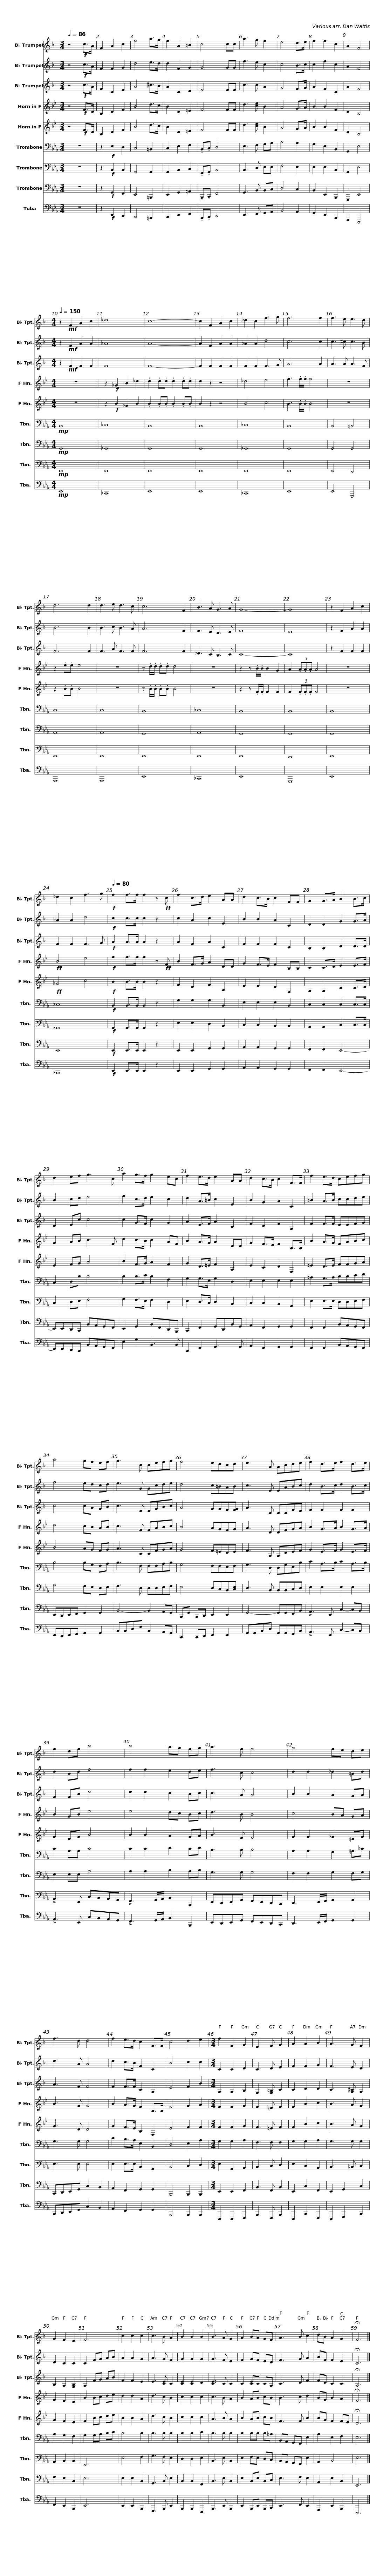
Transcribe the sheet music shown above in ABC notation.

X:1
%%score 1 2 3 4 5 6 7 8 9
L:1/8
Q:1/4=86
M:3/4
I:linebreak $
K:Eb
V:1 treble transpose=-2
V:2 treble transpose=-2
V:3 treble transpose=-2
V:4 treble transpose=-7
V:5 treble transpose=-7
V:6 bass
V:7 bass
V:8 bass
V:9 bass
V:1
[K:F] z4!f! c>A | F2 A2 c2 | f4 a>g | f2 A2 =B2 | c4 cc | %5
 a3 g f2 | e4 d>e | f2 f2 c2 |$ A2 F4 |[M:4/4][Q:1/4=150] z2!mf! F2 A2 c2 | %10
 _d8 | c8- | c2 F2 A2 c2 | _d2 c2 f3 g | f6 f2 |$ %15
 f3 e e3 d | d6 d2 | d3 e d3 c | c6 F2 | B3 A G3 A | %20
 G8- |$ G8 | z2 F2 A2 c2 | _d2 c2 f3 g |[Q:1/4=80]!f! f2 f>f f2 z!ff! c | %25
 f2 c>d e2 AA | d2 c>B c2 FF |$ G2 G>A B2 B>c | d2 ef g3 c | a2 g>f g2 ec | %30
 f2 e>d e2 AA |$ d2 c>B c2 F>F | f2 e>d cefg | a4 gf ef | g3 c cefg |$ %35
 f4 edcd | e3 A Acde | f2 d>e f2 d>e | f2 df b4 |$ b4 ag fg | %40
 a3 f f4 | g4 fe de | f3 d d4 |$ f2 e>d c2 F>F | c4 d2 e2 | %45
[M:3/4] f2 F2 G2 | E3 F G2 | A2 A2 B2 | A3 G F2 | G2 F2 E2 |$ %50
 F6 | c2 c2 c2 | c3 B A2 | B2 B2 B2 | B3 A G2 | %55
 A2 BA GF | A3 B c2 |$ dB A2 G2 | !fermata!F6 |] %59
V:2
[K:F] z4!f! c>A | F2 F2 G2 | d4 e>d | d2 F2 G2 | G4 GG | %5
 f3 e c2 | c4 B>c | c2 f2 c2 |$ A2 F4 |[M:4/4] z2!mf! F2 A2 A2 | %10
 _A8 | A8- | A2 F2 A2 A2 | _A2 A2 d4 | c6 c2 |$ %15
 c3 ^c c3 B | B6 B2 | B3 c B3 A | A6 F2 | F3 E D3 E | %20
 F8 |$ E8 | z2 F2 A2 A2 | _A2 A2 d4 |!f! c2 c>c c2 z2 | %25
 c2 A2 c2 E2 | B2 B2 A2 C2 |$ D2 D2 G2 G>A | B2 cd e4 | f2 c>d e2 c2 | %30
 d2 A>=B c2 E2 |$ B2 G2 A2 C2 | =B2 A>B ccde | f4 ed cd | e3 G Gcde |$ %35
 d4 c=BAB | c3 E EABc | d2 B>c d2 B>c | d2 Bd f4 |$ f2 f2 e2 de | %40
 f3 c c4 | d2 d2 _d2 =Bd | d3 A A4 |$ d2 c>B F2 C2 | B4 c2 c2 | %45
[M:3/4] C2 C2 D2 | C3 D E2 | F2 F2 G2 | F3 E D2 | D2 C2 C2 |$ %50
 C2 FG AB | A2 A2 G2 | A3 G F2 | G2 G2 G2 | G3 F E2 | %55
 F2 GF ED | F3 G A2 |$ BF F2 E2 | !fermata!C6 |] %59
V:3
[K:F] z4!f! c>A | F2 C2 E2 | A4 ^c>B | A2 C2 D2 | E4 EE | %5
 c3 c A2 | G4 F>G | A2 F2 C2 |$ A2 F4 |[M:4/4] z2!mf! F2 F2 F2 | %10
 F8 | F8- | F2 F2 F2 F2 | F2 F2 F3 G | A6 A2 |$ %15
 A3 A A3 F | F6 F2 | F3 A F3 F | F6 F2 | _D3 C B,3 C | %20
 C8- |$ C8 | z2 F2 F2 F2 | F2 F2 F3 G |!f! A2 A>A A2 z2 | %25
 A2 F2 A2 C2 | F2 F2 F2 C2 |$ B,2 B,2 D2 D>D | D2 Ec c4 | c2 G>F c2 G2 | %30
 A2 E>F A2 C2 |$ F2 D2 F2 A,2 | F2 F>F EEFG | c4 cA GB | c3 E EGBc |$ %35
 A4 GGF[FG] | A3 C CCFE | F2 F2 F2 F2 | F2 FB d4 |$ d2 d2 c2 Bc | %40
 c3 A A4 | B2 B2 A2 GA | A3 F F4 |$ F2 F>F C2 A,2 | E4 F2 B2 | %45
[M:3/4] A,2 A,2 B,2 | G,3 [G,=B,] C2 | C2 D2 D2 | C3 [A,^C] A,2 | B,2 A,2 [G,B,]2 |$ %50
 A,2 FG AB | F2 F2 E2 | E3 [CE] C2 | [CE]2 [CE]2 D2 | [CE]3 C C2 | %55
 C2 [CE]C CA, | C3 D F2 |$ FD C2 C2 | !fermata!A,6 |] %59
V:4
[K:Bb] z4!f! F>D | B,2 D2 F2 | B4 d>c | B2 D2 =E2 | F4 FF | %5
 d3 [ce] B2 | A4 G>A | B2 B2 F2 |$ D2 B,4 |[M:4/4] z8 | %10
 z2!f! _G2 B2 _d2 | .d2 .d.d .d2 .d.d | d2 z2 z4 | _d4 e4 | f3 .f/.f/ f4 |$ %15
 z8 | z2 .e.e e4 | z8 | z .d/.d/ .d.d d4 | z8 | %20
 z2 z .B/.B/ B2 G2 |$ A2 (3.A.A.A A4 | z8 |!ff! B4 e4 |!f! f2 f>f f2 z!ff! F | %25
 B2 F>G A2 DD | G2 F>E F2 B,B, |$ C2 C>D E2 E>F | G2 AB c3 F | d2 c>B c2 AF | %30
 B2 A>G A2 DD |$ G2 F>E F2 B,>B, | B2 A>G FABc | d4 cB AB | c3 F FABc |$ %35
 B4 AGFG | A3 D DFGA | B2 G>A B2 G>A | B2 GB e4 |$ e4 dc Bc | %40
 d3 B B4 | c4 BA GA | B3 G G4 |$ B2 A>G F2 B,>B, | F4 G2 A2 | %45
[M:3/4] F2 F2 G2 | F3 =E F2 | F2 B2 c2 | B3 A G2 | G2 F2 E2 |$ %50
 B2 Bc de | d2 d2 A2 | d3 c B2 | c2 c2 c2 | c3 B A2 | %55
 B2 AB cB | B3 c d2 |$ BG B2 A2 | !fermata!F6 |] %59
V:5
[K:Bb] z4!f! F>D | B,2 D2 F2 | B4 d>c | B2 D2 =E2 | F4 FF | %5
 d3 [ce] B2 | A4 G>A | B2 B2 F2 |$ D2 B,4 |[M:4/4] z8 | %10
 z2!f! B2 _G2 B2 | .B2 .B.B .B2 .B.B | B2 z2 z4 | B4 c4 | B3 .B/.B/ B4 |$ %15
 z8 | z2 .B.B B4 | z8 | z .B/.B/ .B.B B4 | z8 | %20
 z2 z .F/.F/ F2 F2 |$ F2 (3.F.F.F F4 | z8 |!ff! _G4 c4 |!f! B2 B>B B2 z2 | %25
 F2 D2 F2 A,2 | E2 E2 D2 F,2 |$ G,2 G,2 C2 C>D | E2 FG A4 | B2 F>G A2 F2 | %30
 G2 D>=E F2 A,2 |$ E2 C2 D2 F,2 | =E2 D>E FFGA | B4 AG FG | A3 C CFGA |$ %35
 G4 F=EDE | F3 A, A,DEF | G2 E>F G2 E>F | G2 EG B4 |$ B2 B2 A2 GA | %40
 B3 F F4 | G2 G2 _G2 =EG | G3 D D4 |$ G2 F>E B,2 F,2 | E4 F2 F2 | %45
[M:3/4] F2 F2 G2 | F3 =E F2 | F2 B2 c2 | B3 A G2 | G2 F2 E2 |$ %50
 F2 Bc de | B2 B2 A2 | d3 c B2 | c2 c2 c2 | A3 B A2 | %55
 B2 AB cB | F3 F B2 |$ BG F2 FE | !fermata!D6 |] %59
V:6
 z6 | z2!f! E,2 D,2 | C,4 =B,,2 | C,2 E,2 F,2 | .B,,.C, D,4 | %5
 E,3 F, G,A, | B,4 A,2 | G,2 E,2 B,,2 |$ G,,2 E,4 |[M:4/4]!mp! B,,8 | %10
 _C,8 | B,,8 | B,,8 | _C,8 | B,,8 |$ %15
 B,,4 =B,,4 | C,8 | C,8 | B,,8 | _C,8 | %20
 B,,8 |$ B,,8 | B,,8 | _C,8 |!f! B,,2 B,,>B,, B,,2 z2 | %25
 G,2 G,2 G,2 B,,2 | E,2 E,2 E,2 B,,2 |$ C,2 C,2 C,2 C,>C, | C,2 D,B, B,4 | B,2 B,>C B,2 F,2 | %30
 G,2 G,>E, G,2 D,2 |$ E,2 E,2 E,2 E,2 | =A,2 G,>A, B,B,CD | B,4 B,G, F,A, | B,3 F, F,F,A,B, |$ %35
 G,4 F,F,E,F, | G,3 D, D,G,E,B, | C2 A,>B, C2 A,>B, | C2 A,A, C4 |$ C2 C2 D2 CD | %40
 B,3 B, B,4 | A,2 A,2 G,2 =A,_C | G,3 G, G,4 |$ C2 B,>A, E,2 B,,2 | D,4 E,2 A,2 | %45
[M:3/4] G,2 G,2 A,2 | F,3 F, F,2 | G,2 G,2 A,2 | G,3 G, G,2 | A,2 G,2 F,2 |$ %50
 G,2 G,A, B,C | B,4 B,2 | B,3 B, B,2 | B,2 B,2 C2 | B,3 B, B,2 | %55
 B,2 B,B, B,=A, | B,,A,, G,,F,, E,2 |$ A,2 E,2 F,2 | E,6 |] %59
V:7
 z6 | z2!f! B,,2 B,,2 | G,,4 G,,2 | G,,2 B,,2 C,2 | .F,,.G,, B,,4 | %5
 B,,3 D, E,E, | F,4 E,2 | E,2 E,2 B,,2 |$ G,,2 E,4 |[M:4/4]!mp! G,,8 | %10
 _G,,8 | G,,8 | G,,8 | _G,,8 | G,,8 |$ %15
 G,,4 G,,4 | A,,8 | A,,8 | G,,8 | A,,8 | %20
 G,,8 |$ G,,8 | G,,8 | _G,,8 |!f! G,,2 G,,>G,, G,,2 z2 | %25
 E,2 E,2 D,2 B,,2 | C,2 C,2 B,,2 B,,2 |$ A,,2 A,,2 C,2 C,>C, | C,2 D,E, F,4 | G,2 F,>E, F,2 D,2 | %30
 E,2 D,>C, D,2 B,,2 |$ C,2 C,2 B,,2 G,,2 | E,2 E,>E, D,D,E,F, | G,4 F,E, D,E, | F,3 D, D,D,E,F, |$ %35
 E,4 D,C,B,,[C,E,] | D,3 B,, B,,B,,C,D, | E,2 E,2 E,2 E,2 | E,2 E,E, A,4 |$ A,2 A,2 B,2 A,B, | %40
 G,3 G, G,4 | F,2 F,2 G,2 F,G, | E,3 E, E,4 |$ E,2 E,>E, B,,2 G,,2 | B,,4 C,2 D,2 | %45
[M:3/4] E,2 G,,2 A,,2 | B,,3 C, D,2 | E,2 C,2 A,,2 | B,,3 =B,, C,2 | A,,2 B,,2 B,,2 |$ %50
 E,,6 | E,4 F,2 | G,3 F, E,2 | D,2 D,2 E,2 | B,,3 E, B,,2 | %55
 E,2 F,E, D,C, | B,,A,, G,,F,, E,2 |$ A,,2 B,,4 | E,6 |] %59
V:8
 z6 | z2!f! G,,2 F,,2 | E,,4 =B,,,2 | E,,2 G,,2 =A,,2 | .B,,,.C,, F,,4 | %5
 G,,3 B,, B,,C, | D,4 C,2 | B,,2 E,,2 B,,,2 |$ G,,,2 E,,4 |[M:4/4]!mp! E,,8 | %10
 E,,8 | E,,8 | E,,8 | E,,8 | E,,8 |$ %15
 E,,4 D,,4 | E,,8 | E,,8 | E,,8 | E,,8 | %20
 E,,8 |$ D,,8 | E,,8 | E,,8 |!f! E,,2 E,,>E,, E,,2 z2 | %25
 E,,2 E,,2 G,,2 G,,2 | A,,2 A,,2 G,,2 G,,2 |$ F,,2 F,,2 E,,4- | E,,E,,D,,C,, B,,A,,G,,F,, | E,,2 G,,2 B,,F,,D,,B,,, | %30
 C,,2 F,,2 G,,D,,B,,G,, |$ A,,2 F,,2 G,,2 G,,2 | F,,2 F,,2 B,,A,,G,,F,, | E,,D,,E,,F,, G,,2 G,,2 | B,,4- B,,2 A,,G,, |$ %35
 C,,G,, C,,D,, E,,2 E,,2 | G,,4- G,,G,,F,,B,, | !>!A,,3 E,, C,2- C,B,, | !>!A,,3 E,, C,B,,A,,G,, |$ !>!F,,3 G,,/A,,/ B,,2 B,,,2 | %40
 E,,D,,E,,G,, F,,E,,D,,C,, | D,,3 E,,/F,,/ G,,2 G,,2 | C,,D,,E,,G,, C,2 B,,2 |$ A,,2 F,,2 G,,2 G,,2 | B,,,4 B,,,2 B,,,2 | %45
[M:3/4] E,,2 E,,2 F,,2 | B,,3 F,, B,,2 | E,,2 C,2 F,,2 | E,,2 G,,2 C,2 | F,2 E,2 B,,2 |$ %50
 E,6 | E,2 E,2 B,,2 | G,,3 B,, E,2 | B,,2 B,,2 F,,2 | B,,3 E, B,,2 | %55
 E,2 B,,E, B,,C, | E,3 F, E,2 |$ A,,2 E,2 B,,2 | E,,6 |] %59
V:9
 z6 | z2!f! E,,2 D,,2 | C,,4 =B,,,2 | C,,2 E,,2 F,,2 | .B,,,.C,, D,,4 | %5
 E,,3 F,, G,,A,, | B,,4 A,,2 | G,,2 E,,2 B,,,2 |$ G,,,2 E,,,4 |[M:4/4]!mp! E,,8 | %10
 _C,,8 | E,,8 | E,,8 | _C,,8 | E,,8 |$ %15
 E,,4 G,,,4 | A,,,8 | A,,,8 | E,,8 | _C,,8 | %20
 E,,8 |$ G,,,8 | E,,8 | _C,,8 |!f! E,,2 E,,>E,, E,,2 z2 | %25
 E,,2 E,,2 G,,2 G,,2 | A,,2 A,,2 G,,2 G,,2 |$ F,,2 F,,2 E,,4- | E,,E,,D,,C,, B,,A,,G,,F,, | E,2 G,2 B,,3 B,, | %30
 C,,2 F,,2 G,,3 G,, |$ A,,2 F,,2 G,,2 G,,2 | F,,2 F,,2 B,,A,,G,,F,, | E,,D,,E,,F,, G,,2 G,,2 | B,,B,,D,F, B,,2 A,,G,, |$ %35
 C,,2 C,,D,, E,,2 E,,2 | G,,G,,B,,D, G,,G,,F,,B,, | !>!A,,3 E,, C,2- C,B,, | !>!A,,3 E,, C,B,,A,,G,, |$ !>!F,,3 G,,/A,,/ B,,2 B,,,2 | %40
 E,,D,,E,,G,, F,,E,,D,,C,, | D,,3 E,,/F,,/ G,,2 G,,2 | C,,D,,E,,G,, C,2 B,,2 |$ A,,2 F,,2 G,,2 G,,2 | B,,,4 B,,,2 B,,,2 | %45
[M:3/4] E,,,2 E,,,2 F,,,2 | B,,,3 F,,, B,,,2 | E,,,2 C,,2 F,,,2 | E,,,2 G,,,2 C,,2 | F,,2 E,,2 B,,,2 |$ %50
 E,,6 | E,,2 E,,2 B,,,2 | G,,,3 B,,, E,,2 | B,,,2 B,,,2 F,,,2 | B,,,3 E,, B,,,2 | %55
 E,,2 B,,,E,, B,,,C,, | E,,3 F,, E,,2 |$ A,,,2 E,,2 B,,,2 | E,,,6 |] %59
